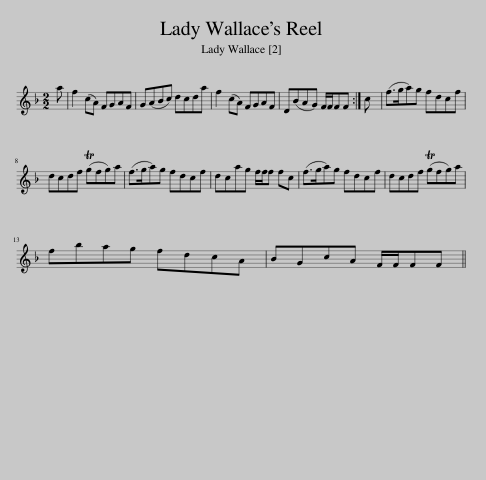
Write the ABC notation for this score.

X:1
L:1/8
M:2/2
I:linebreak $
K:F
V:1 treble
V:1
 a | f2 (cA) FGAF | G(ABc) dcda | f2 (cA) FGAF | D(BAG) F/F/FF :| %5
 c | (f>ga)g fdcf |$ dcdf (Tgfg)a | (f>ga)g fdcf | dcag f/f/f fc | %10
 (f>ga)g fdcf | dcdf (Tgfg)a |$ fbag fdcA | BGcA F/F/FF || %14
